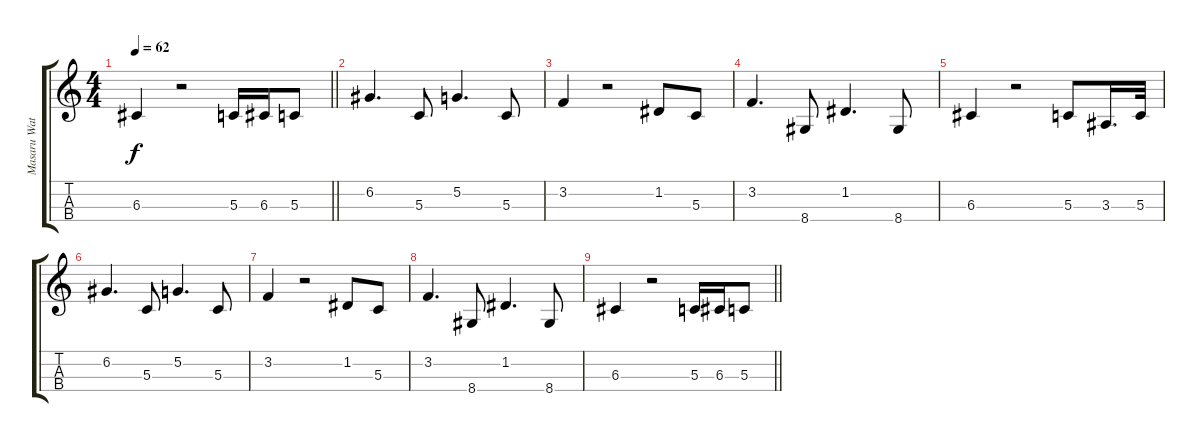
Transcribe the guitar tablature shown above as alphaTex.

\track ("Masaru Watanabe" "Masaru Wat") {instrument lead1square}
\staff {score tabs}
\tuning (A4 D4 G3 C3) {hide}
\ts (4 4)
\tempo 62
\clef g2
\barLineRight lightlight
\ks c
6.3.4{dy f} r.2 5.3.16 6.3.16 5.3.8 |
6.2.4{d} 5.3.8 5.2.4{d} 5.3.8 |
3.2.4 r.2 1.2.8 5.3.8 |
3.2.4{d} 8.4.8 1.2.4{d} 8.4.8 |
6.3.4 r.2 5.3.8 3.3.16{d} 5.3.32 |
6.2.4{d} 5.3.8 5.2.4{d} 5.3.8 |
3.2.4 r.2 1.2.8 5.3.8 |
3.2.4{d} 8.4.8 1.2.4{d} 8.4.8 |
\barLineRight lightlight
6.3.4 r.2 5.3.16 6.3.16 5.3.8
